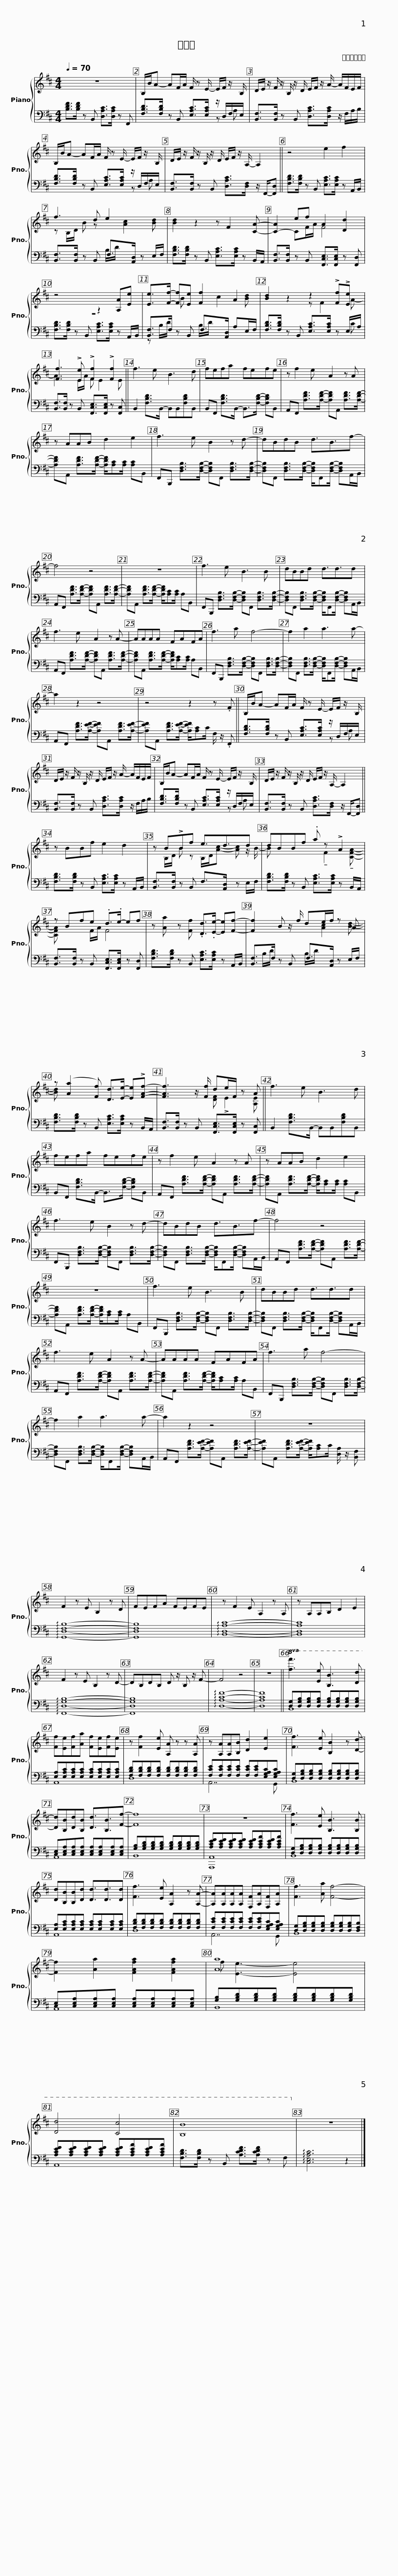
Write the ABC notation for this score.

X:1
%%score { ( 1 4 ) | ( 2 3 ) }
L:1/8
Q:1/4=70
M:4/4
I:linebreak $
K:D
V:1 treble
V:4 treble
V:2 bass
V:3 bass
V:1
 z8 | B,/B/A- AF/A/ F/ z E/- E/F/ z/ B,/ | D/E/ z/ F/ z/ B,/ z/ D/ E/F/ z/ A/- A/F/E/F/ |$ B,/B/A- AF/A/ F/ z E/- E/F/ z/ B,/ | D/E/ z/ F/ z/ B,/ z/ D/ E/F/ z/ A,/- A,2 || %5
 z4 e2 f2 |$ f3 d e2 x2 | [Bd]2 z2 z F2 [CA]- | [C-A]2 ef A2 [Dd]2 |$ z4 z2 [A,A][Ee] | %10
 [Ee]>[Ff]- [Ff][Ee] [Ff]2 A2 | [Bd]2 z2 z2 !>![Ff]!>![Ee] |$ [Ff]3 !>![Ee] !>![Ff]2 !>![Ff]2 || f3 e B3 d | fefa fefe | %15
 z f2 e A2 z A |$ z AAB d2 e2 | f3 e B2 z d- | dBdB d3/2B3/2f- | f4 z4 |$ %20
 z8 | f3 e B3 B | dBBd d3/2d3/2d | f3 e A2 z A- |$ AAAA FAFA | %25
 f3 a f4- | f2 a2 a3 a- |$ a2 z2 z4 | z4 z2 z .F || B,/B/A- AF/A/ F/ z E/- E/F/ z/ B,/ |$ %30
 D/E/ z/ F/ z/ B,/ z/ D/ E/F/ z/ A/- A/F/E/F/ | B,/B/A- AF/A/ F/ z E/- E/F/ z/ B,/ |$ D/E/ z/ F/ z/ B,/ z/ D/ E/F/ z/ A,/- A,2 || z BBf e2 d2 | z B!>!Bf e3/2d3/2d |$ %35
 dBBf .a z !>!A2 | z Bfe .d>.e- ef | z [Aa] z [Ff] .[Dd]>.[Ee]- [Ee][Ff]- |$ [Ff]2 B z/ f/ de/f/ z A | z ([Aa]2 [Ff]) [Dd]>[Ee]- [Ee]!>![FAf]- | %40
 [FAf]3 z/ [Ff]/ de/F/ z A || f3 e B3 d |$ fefa fefe | z f2 e A2 z A | z AAB d2 e2 | %45
 f3 e B2 z d- |$ dBdB d3/2B3/2f- | f4 z4 | z8 | f3 e B3 B |$ %50
 dBBd d3/2d3/2d | f3 e A2 z A- | AAAA FAFA | f3 a f4- |$ f2 a2 a3 a- | %55
 a2 z2 z4 | z8 | F2 z E B,2 z D |$ FEFA FEFE | z F2 E A,2 z A, | %60
 z A,A,B, D2 E2 | F2 z E B,2 z D- | DB,DB, D z/ B, z/ F- |$ F4 z4 | z8 || %65
!8va(! [ff']3 [ee'] [Bb]3 [dd'] | [ff'][ee'][ff'][aa'] [ff'][ee'][ff'][ee'] | z [ff']2 [ee'] [Aa] z z [Aa] |$ z [Aa][Aa][Bb] [dd']2 [ee']2 | [ff']3 [ee'] [Bb]2 z [dd']- | %70
 [dd'][Bb][dd'][Bb] [dd']3/2[Bb]3/2[ff']- | [ff']8 |$ z8 | [ff']3 [ee'] [Bb]3 [Bb] | [dd'][Bb][Bb][dd'] [dd']3/2[dd']3/2[dd'] |$ %75
 [ff']3 [ee'] [Aa]2 z [Aa]- | [Aa][Aa][Aa][Aa] [Ff][Aa][Ff][Aa] | [ff']3 [aa'] [ff']4- | [ff']2 [aa']2 [faf'a']2 [faf'a']2 |$ [aa']8 | %80
 [dd']4 [cc']4 | [Bb]8!8va)! | z8 |] %83
V:2
 [B,DF]>[B,DF] z B,, [D,A,C]>[D,A,C] z F,, | [F,B,D]>[F,B,D] z B,, [E,A,C]>[E,A,C] z/ D,/F,/E,/ | [B,,F,]>[B,,F,] z B,, [D,A,C]>[D,A,C] z/ F,/A,/B,/ |$ [F,B,D]>[F,B,D] z B,, [E,A,C]>[E,A,C] z/ D,/F,/E,/ | [B,,F,]>[B,,F,] z B,, [D,A,C]>[D,F,] z/ F,,/-[F,,D,] || %5
 [F,B,D]>[F,B,D] z B,, [E,A,C]>[E,A,C] z A,,/B,,/ |$ [B,,F,]>[B,,F,] z B,, F,>[A,,D,] z E,/F,/ | [F,B,D]>[F,B,D] z B,, [E,A,C]>[E,A,C] z B,,/A,,/ | [B,,F,]>[B,,F,] z B,, [F,,C,E,]>[F,,C,E,] z [F,,D,] |$ [F,B,D]>[F,B,D] z B,, [E,A,C]>[E,A,C] z A,,/B,,/ | %10
 [B,,F,]>F, z B,, F,>[A,,D,] A,E,/F,/ | [F,B,D]>[F,B,D] z B,, [E,A,C]>[E,A,C] z E,/A,/ |$ [B,,F,]>[B,,F,] z B,, [F,,C,E,]>[F,,C,E,] z [F,,C,] || B,,2 [F,B,D]>B,,- B,,B,,[F,B,D]B,, | B,,F,, [F,B,D]>B,,- B,,>[F,B,D]- [F,B,D]B,, | %15
 A,,F,, [A,DF]>[A,DF]- [A,DF]A,, [A,DF]>[A,DF]- |$ [A,DF]A,, [A,DF]>[A,DF]- [A,DF]/[A,C][A,C]/ [A,C]B,, | F,,B,,, [D,F,B,]>[D,F,B,]- [D,F,B,]F,, [D,F,B,]>[D,F,B,]- | [D,F,B,]F,, [D,F,B,]>[D,F,B,]- [D,F,B,]/F,,[D,F,B,]/- [D,F,B,]A,,/B,,/ | A,,F,, [A,DF]>[A,DF]- [A,DF]A,, [A,DF]>[A,DF]- |$ %20
 [A,DF]A,, [A,DF]>[A,DF]- [A,DF]/[A,C][A,C]/ A,B,, | F,,B,,, [D,F,B,]>[D,F,B,]- [D,F,B,]F,, [D,F,B,]>[D,F,B,]- | [D,F,B,]F,, [D,F,B,]>[D,F,B,]- [D,F,B,]/F,,[D,F,B,]/- [D,F,B,]A,,/B,,/ | A,,F,, [A,DF]>[A,DF]- [A,DF]A,, [A,DF]>[A,DF]- |$ [A,DF]A,, [A,DF]>[A,DF]- [A,DF]/[A,C][A,C]/ A,B,, | %25
 F,,B,,, [D,F,B,]>[D,F,B,]- [D,F,B,]F,, [D,F,B,]>[D,F,B,]- | [D,F,B,]F,, [D,F,B,]>[D,F,B,]- [D,F,B,]/F,,[D,F,B,]/- [D,F,B,]A,,/B,,/ |$ A,,F,, [A,DF]>[A,EF]- [A,EF]A,, [A,DF]>[A,EF]- | [A,EF]A,, [A,DF]>[A,EF]- [A,EF]/[A,C]C/ F,/ z/ .F,, || [F,B,D]>[F,B,D] z B,, [E,A,C]>[E,A,C] z/ D,/F,/E,/ |$ %30
 [B,,F,]>[B,,F,] z B,, [D,A,C]>[D,A,C] z/ F,/A,/B,/ | [F,B,D]>[F,B,D] z B,, [E,A,C]>[E,A,C] z/ D,/F,/E,/ |$ [B,,F,]>[B,,F,] z B,, [D,A,C]>[D,F,] z/ F,,/-[F,,D,] || [F,B,D]>[F,B,D] z B,, [E,A,C]>[E,A,C] z A,,/B,,/ | [B,,F,]>[B,,F,] z B,, F,>[A,,D,] z E,/F,/ |$ %35
 [F,B,D]>[F,B,D] z B,, [E,A,C]>[E,A,C] z B,,/A,,/ | [B,,F,]>[B,,F,] z B,, [F,,C,E,]>[F,,C,E,] z [F,,D,] | [F,B,D]>[F,B,D] z B,, [E,A,C]>[E,A,C] z A,,/B,,/ |$ [B,,F,]>F, z B,, F,>[A,,D,] z E,/F,/ | [F,B,D]>[F,B,D] z B,, [E,A,C]>[E,A,C] z B,,/A,,/ | %40
 [B,,F,]>[B,,F,] z B,, [F,,C,E,]>[F,,C,E,] z [F,,C,] || B,,2 [F,B,D]>B,,- B,,B,,[F,B,D]B,, |$ B,,F,, [F,B,D]>B,,- B,,>[F,B,D]- [F,B,D]B,, | A,,F,, [A,DF]>[A,DF]- [A,DF]A,, [A,DF]>[A,DF]- | [A,DF]A,, [A,DF]>[A,DF]- [A,DF]/[A,C][A,C]/ [A,C]B,, | %45
 F,,B,,, [D,F,B,]>[D,F,B,]- [D,F,B,]F,, [D,F,B,]>[D,F,B,]- |$ [D,F,B,]F,, [D,F,B,]>[D,F,B,]- [D,F,B,]/F,,[D,F,B,]/- [D,F,B,]A,,/B,,/ | A,,F,, [A,DF]>[A,DF]- [A,DF]A,, [A,DF]>[A,DF]- | [A,DF]A,, [A,DF]>[A,DF]- [A,DF]/[A,C][A,C]/ A,B,, | F,,B,,, [D,F,B,]>[D,F,B,]- [D,F,B,]F,, [D,F,B,]>[D,F,B,]- |$ %50
 [D,F,B,]F,, [D,F,B,]>[D,F,B,]- [D,F,B,]/F,,[D,F,B,]/- [D,F,B,]A,,/B,,/ | A,,F,, [A,DF]>[A,DF]- [A,DF]A,, [A,DF]>[A,DF]- | [A,DF]A,, [A,DF]>[A,DF]- [A,DF]/[A,C][A,C]/ A,B,, | F,,B,,, [D,F,B,]>[D,F,B,]- [D,F,B,]F,, [D,F,B,]>[D,F,B,]- |$ [D,F,B,]F,, [D,F,B,]>[D,F,B,]- [D,F,B,]/F,,[D,F,B,]/- [D,F,B,]A,,/B,,/ | %55
 A,,F,, [A,DF]>[A,EF]- [A,EF]A,, [A,DF]>[A,EF]- | [A,EF]A,, [A,DF]>[A,EF]- [A,EF]/[A,C]C/ [D,A,]/ z/ [B,,F,] | !arpeggio![G,,D,F,B,]8- |$ [G,,D,F,B,]8 | !arpeggio![B,,D,A,C]8- | %60
 [B,,D,A,C]8 | !arpeggio![F,,D,G,B,]8- | [F,,D,G,B,]8 |$ !arpeggio![D,A,CF]8- | [D,A,CF]8 || %65
 [D,G,][D,G,B,][D,G,B,][D,G,B,] [D,G,B,][D,G,B,][D,G,B,][D,G,B,] | [E,A,][E,A,C][E,A,C][E,A,C] [E,A,C][E,A,C][E,A,C][E,A,C] | [F,B,D][F,B,D][F,B,D][F,B,D] [F,B,D][F,B,D][F,B,D][F,B,D] |$ [F,CE][F,CE][F,CE][F,CE] [F,CE][F,CE][E,G,A,C][E,G,A,C] | [D,G,][D,G,B,][D,G,B,][D,G,B,] [D,G,B,][D,G,B,][D,G,B,][D,G,B,] | %70
 [C,E,][C,E,A,][C,E,A,][C,E,A,] [C,E,A,][C,E,A,][C,E,A,][C,E,A,] | [G,B,][G,B,D][G,B,D][G,B,D] [G,B,D][G,B,D][G,B,D][G,B,D] |$ [A,CEF][A,CEF][A,CEF][A,CEF] [A,CEF][A,CEA][A,CEF][A,CEA] | [D,G,][D,G,B,][D,G,B,][D,G,B,] [D,G,B,][D,G,B,][D,G,B,][D,G,B,] | [E,A,][E,A,C][E,A,C][E,A,C] [E,A,C][E,A,C][E,A,C][E,A,C] |$ %75
 [F,B,D][F,B,D][F,B,D][F,B,D] [F,B,D][F,B,D][F,B,D][F,B,D] | [F,CE][F,CE][F,CE][F,CE] [F,CE][F,CE][E,G,A,C][E,G,A,C] | [D,G,][D,G,B,][D,G,B,][D,G,B,] [D,G,B,][D,G,B,][D,G,B,][D,F,B,] | [C,E,][C,E,A,][C,E,A,][C,E,A,] [C,E,A,][C,E,A,][C,E,A,][C,E,A,] |$ [G,B,][G,B,D][G,B,D][G,B,D] [G,B,D][G,B,D][G,B,D][G,B,D] | %80
 [A,CEF][A,CEF][A,CEF][A,CEF] [A,CEF][A,CEA][A,CEF][A,CEA] | [F,B,D]>[F,B,D] z B,, [A,CDF]>[A,CDF] z F, | !arpeggio![C,E,A,C]6 z2 |] %83
V:3
 x8 | x6 z A, | x8 |$ x6 z A, | x8 || %5
 x8 |$ x4 B,/D/ x3 | x8 | x8 |$ x8 | %10
 z B,/D/ x2 B,/D/ x3 | x7 C |$ x8 || x8 | x8 | %15
 x8 |$ x8 | x8 | x8 | x8 |$ %20
 x8 | x8 | x8 | x8 |$ x8 | %25
 x8 | x8 |$ x8 | x8 || x6 z A, |$ %30
 x8 | x6 z A, |$ x8 || x8 | x8 |$ %35
 x8 | x8 | x8 |$ x B,/D/ x2 B,/D/ x3 | x8 | %40
 x8 || x8 |$ x8 | x8 | x8 | %45
 x8 |$ x8 | x8 | x8 | x8 |$ %50
 x8 | x8 | x8 | x8 |$ x8 | %55
 x8 | x8 | x8 |$ x8 | x8 | %60
 x8 | x8 | x8 |$ x8 | x8 || %65
 B,,8 | A,,8 | D,8 |$ A,,7 G,, | B,,8 | %70
 A,,8 | B,,8 |$ [A,,,A,,]8 | B,,8 | A,,8 |$ %75
 D,8 | A,,7 G,, | B,,8 | A,,8 |$ B,,8 | %80
 A,,8 | x8 | x8 |] %83
V:4
 x8 | x8 | x8 |$ x8 | x8 || %5
 x8 |$ z B,/D/ B z x [Ac]2 [Bd]- | x8 | x2 CF/A/ F4 |$ z8 | %10
 x2 B x x c2 [Bd]- | x4 z F2 A- |$ A3 E/A/ F E2 E || x8 | x8 | %15
 x8 |$ x8 | x8 | x8 | x8 |$ %20
 x8 | x8 | x8 | x8 |$ x8 | %25
 x8 | x8 |$ x8 | x8 || x8 |$ %30
 x8 | x8 |$ x8 || x8 | z B,/D/ B z B,/D/[Ac]- [Ac] z/ B/- |$ %35
 B x3 x !tenuto!F2 !tenuto![CFA]- | [CFA] x2 F/A/ F4 | x8 |$ x4 x [Ac]2 [Bd]- | [Bd] x7 | %40
 x4 [DF] !>!E2 [A,E] || x8 |$ x8 | x8 | x8 | %45
 x8 |$ x8 | x8 | x8 | x8 |$ %50
 x8 | x8 | x8 | x8 |$ x8 | %55
 x8 | x8 | x8 |$ x8 | x8 | %60
 x8 | x8 | x8 |$ x8 | x8 || %65
!8va(! x8 | x8 | x8 |$ x8 | x8 | %70
 x8 | x8 |$ x8 | x8 | x8 |$ %75
 x8 | x8 | x8 | x8 |$ f' [ee']3- [ee']4 | %80
 x8 | x8!8va)! | x8 |] %83
